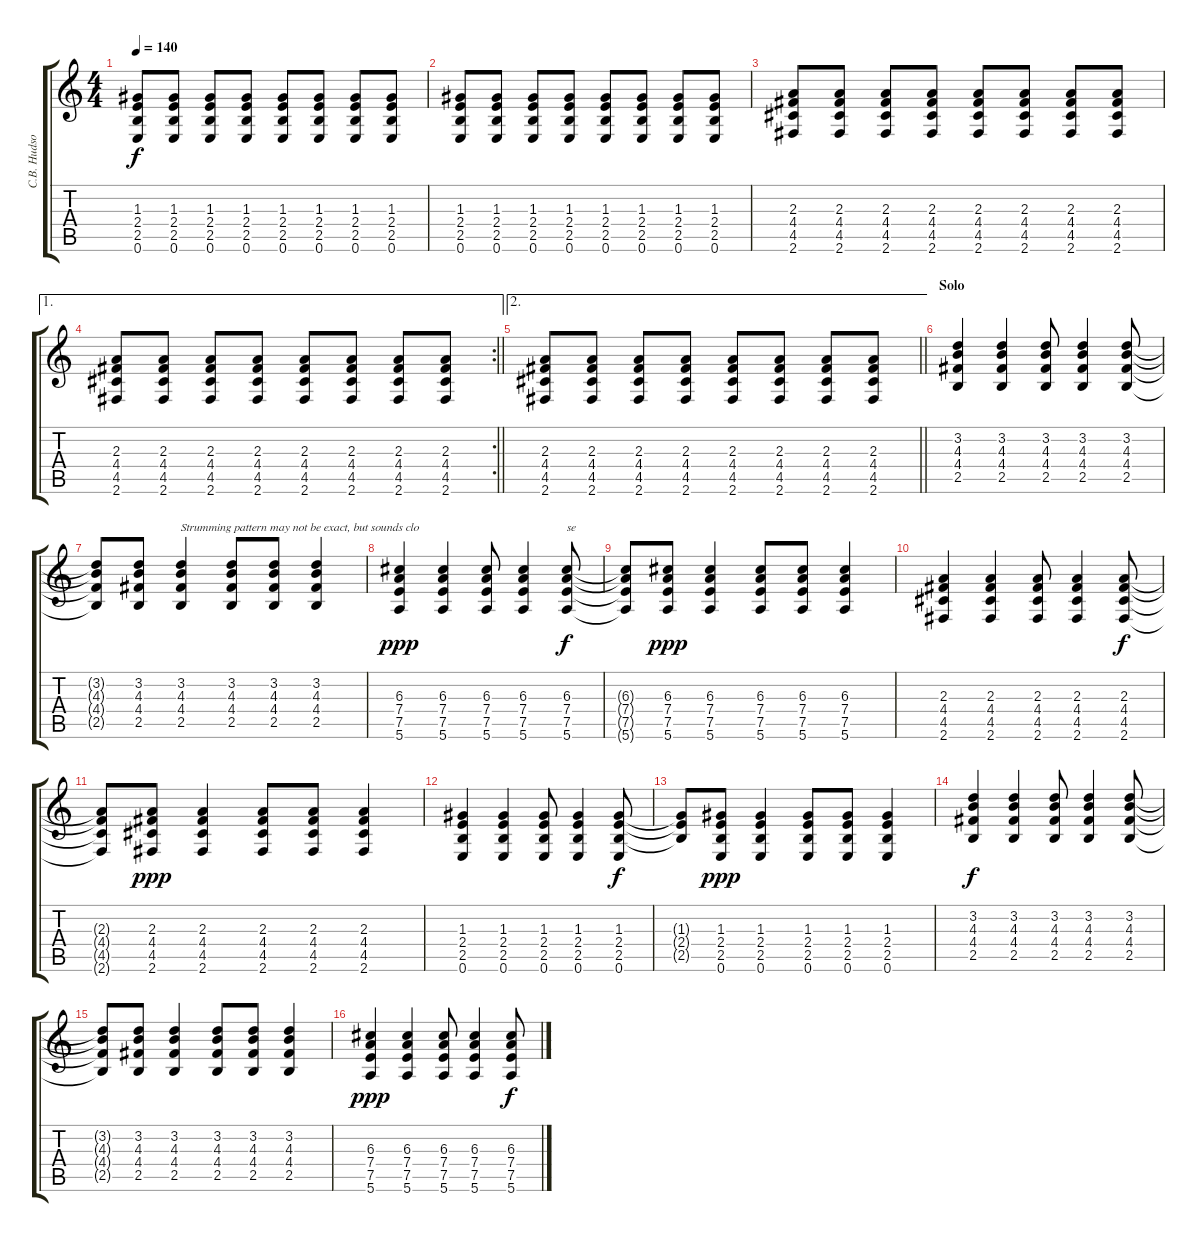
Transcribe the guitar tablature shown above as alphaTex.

\track ("C.B. Hudson" "C.B. Hudso") {instrument overdrivenguitar}
\staff {score tabs}
\tuning (E4 B3 G3 D3 A2 E2) {hide}
\ts (4 4)
\tempo 140
\clef g2
\ks c
(1.3 2.4 2.5 0.6).8{dy f} (1.3 2.4 2.5 0.6).8 (1.3 2.4 2.5 0.6).8 (1.3 2.4 2.5 0.6).8 (1.3 2.4 2.5 0.6).8 (1.3 2.4 2.5 0.6).8 (1.3 2.4 2.5 0.6).8 (1.3 2.4 2.5 0.6).8 |
(1.3 2.4 2.5 0.6).8 (1.3 2.4 2.5 0.6).8 (1.3 2.4 2.5 0.6).8 (1.3 2.4 2.5 0.6).8 (1.3 2.4 2.5 0.6).8 (1.3 2.4 2.5 0.6).8 (1.3 2.4 2.5 0.6).8 (1.3 2.4 2.5 0.6).8 |
(2.3 4.4 4.5 2.6).8 (2.3 4.4 4.5 2.6).8 (2.3 4.4 4.5 2.6).8 (2.3 4.4 4.5 2.6).8 (2.3 4.4 4.5 2.6).8 (2.3 4.4 4.5 2.6).8 (2.3 4.4 4.5 2.6).8 (2.3 4.4 4.5 2.6).8 |
\ae 1
\rc 2
\barLineRight lightlight
(2.3 4.4 4.5 2.6).8 (2.3 4.4 4.5 2.6).8 (2.3 4.4 4.5 2.6).8 (2.3 4.4 4.5 2.6).8 (2.3 4.4 4.5 2.6).8 (2.3 4.4 4.5 2.6).8 (2.3 4.4 4.5 2.6).8 (2.3 4.4 4.5 2.6).8 |
\ae 2
\barLineRight lightlight
(2.3 4.4 4.5 2.6).8 (2.3 4.4 4.5 2.6).8 (2.3 4.4 4.5 2.6).8 (2.3 4.4 4.5 2.6).8 (2.3 4.4 4.5 2.6).8 (2.3 4.4 4.5 2.6).8 (2.3 4.4 4.5 2.6).8 (2.3 4.4 4.5 2.6).8 |
\section ("" "Solo")
(3.2 4.3 4.4 2.5).4{volume 9 instrument electricguitarjazz} (3.2 4.3 4.4 2.5).4 (3.2 4.3 4.4 2.5).8 (3.2 4.3 4.4 2.5).4 (3.2 4.3 4.4 2.5).8 |
(3.2{t} 4.3{t} 4.4{t} 2.5{t}).8 (3.2 4.3 4.4 2.5).8 (3.2 4.3 4.4 2.5).4{txt "Strumming pattern may not be exact, but sounds clo"} (3.2 4.3 4.4 2.5).8 (3.2 4.3 4.4 2.5).8 (3.2 4.3 4.4 2.5).4 |
(6.3 7.4 7.5 5.6).4{dy ppp} (6.3 7.4 7.5 5.6).4 (6.3 7.4 7.5 5.6).8 (6.3 7.4 7.5 5.6).4 (6.3 7.4 7.5 5.6).8{txt "se" dy f} |
(6.3{t} 7.4{t} 7.5{t} 5.6{t}).8 (6.3 7.4 7.5 5.6).8{dy ppp} (6.3 7.4 7.5 5.6).4 (6.3 7.4 7.5 5.6).8 (6.3 7.4 7.5 5.6).8 (6.3 7.4 7.5 5.6).4 |
(2.3 4.4 4.5 2.6).4 (2.3 4.4 4.5 2.6).4 (2.3 4.4 4.5 2.6).8 (2.3 4.4 4.5 2.6).4 (2.3 4.4 4.5 2.6).8{dy f} |
(2.3{t} 4.4{t} 4.5{t} 2.6{t}).8 (2.3 4.4 4.5 2.6).8{dy ppp} (2.3 4.4 4.5 2.6).4 (2.3 4.4 4.5 2.6).8 (2.3 4.4 4.5 2.6).8 (2.3 4.4 4.5 2.6).4 |
(1.3 2.4 2.5 0.6).4 (1.3 2.4 2.5 0.6).4 (1.3 2.4 2.5 0.6).8 (1.3 2.4 2.5 0.6).4 (1.3 2.4 2.5 0.6).8{dy f} |
(1.3{t} 2.4{t} 2.5{t}).8 (1.3 2.4 2.5 0.6).8{dy ppp} (1.3 2.4 2.5 0.6).4 (1.3 2.4 2.5 0.6).8 (1.3 2.4 2.5 0.6).8 (1.3 2.4 2.5 0.6).4 |
(3.2 4.3 4.4 2.5).4{dy f volume 9 instrument electricguitarjazz} (3.2 4.3 4.4 2.5).4 (3.2 4.3 4.4 2.5).8 (3.2 4.3 4.4 2.5).4 (3.2 4.3 4.4 2.5).8 |
(3.2{t} 4.3{t} 4.4{t} 2.5{t}).8 (3.2 4.3 4.4 2.5).8 (3.2 4.3 4.4 2.5).4 (3.2 4.3 4.4 2.5).8 (3.2 4.3 4.4 2.5).8 (3.2 4.3 4.4 2.5).4 |
(6.3 7.4 7.5 5.6).4{dy ppp} (6.3 7.4 7.5 5.6).4 (6.3 7.4 7.5 5.6).8 (6.3 7.4 7.5 5.6).4 (6.3 7.4 7.5 5.6).8{dy f}
